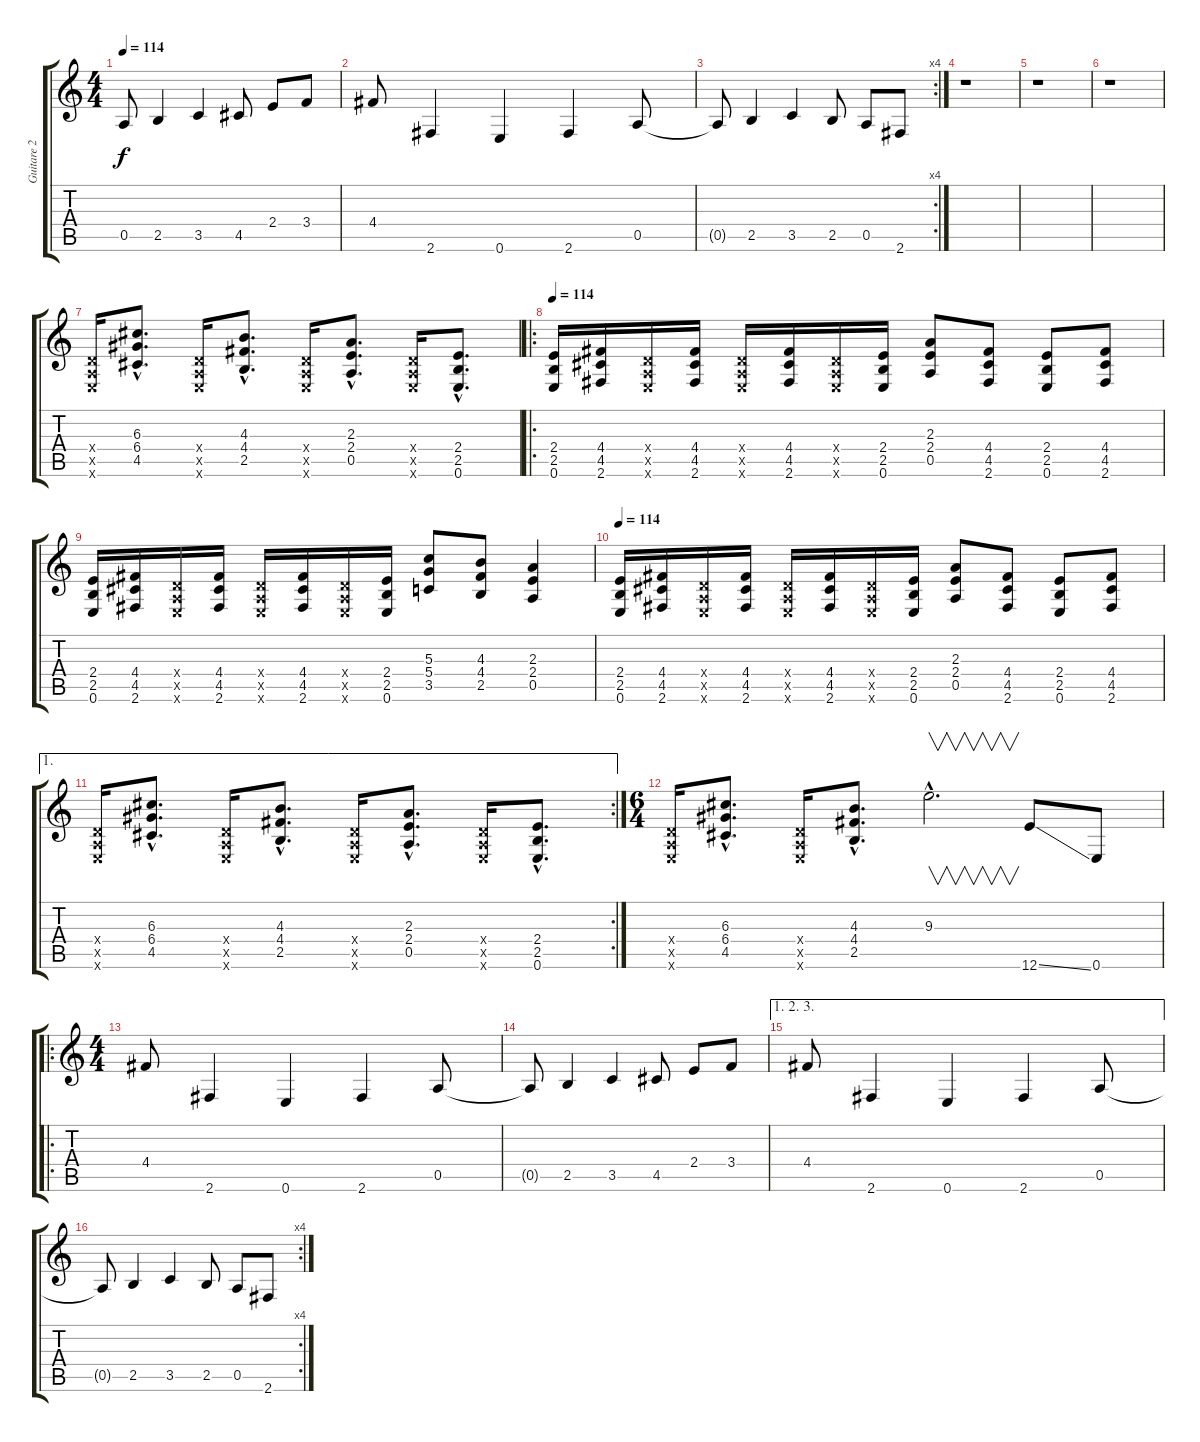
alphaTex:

\track ("Guitare 2" "Guitare 2") {instrument overdrivenguitar}
\staff {score tabs}
\tuning (E4 B3 G3 D3 A2 E2) {hide}
\ts (4 4)
\tempo 114
\clef g2
\ks c
0.5{t}.8{dy f} 2.5.4 3.5.4 4.5.8 2.4.8 3.4.8 |
4.4.8 2.6.4 0.6.4 2.6.4 0.5.8 |
\rc 4
0.5{t}.8 2.5.4 3.5.4 2.5.8 0.5.8 2.6.8 |
r.1 |
r.1 |
r.1 |
(0.4{x} 0.5{x} 0.6{x}).16 (6.3{hac} 6.4{hac} 4.5{hac}).8{d} (0.4{x} 0.5{x} 0.6{x}).16 (4.3{hac} 4.4{hac} 2.5{hac}).8{d} (0.4{x} 0.5{x} 0.6{x}).16 (2.3{hac} 2.4{hac} 0.5{hac}).8{d} (0.4{x} 0.5{x} 0.6{x}).16 (2.4{hac} 2.5{hac} 0.6{hac}).8{d} |
\ro
\tempo 114
(2.4 2.5 0.6).16 (4.4 4.5 2.6).16 (0.4{x} 0.5{x} 0.6{x}).16 (4.4 4.5 2.6).16 (0.4{x} 0.5{x} 0.6{x}).16 (4.4 4.5 2.6).16 (0.4{x} 0.5{x} 0.6{x}).16 (2.4 2.5 0.6).16 (2.3 2.4 0.5).8 (4.4 4.5 2.6).8 (2.4 2.5 0.6).8 (4.4 4.5 2.6).8 |
(2.4 2.5 0.6).16 (4.4 4.5 2.6).16 (0.4{x} 0.5{x} 0.6{x}).16 (4.4 4.5 2.6).16 (0.4{x} 0.5{x} 0.6{x}).16 (4.4 4.5 2.6).16 (0.4{x} 0.5{x} 0.6{x}).16 (2.4 2.5 0.6).16 (5.3 5.4 3.5).8 (4.3 4.4 2.5).8 (2.3 2.4 0.5).4 |
\tempo 114
(2.4 2.5 0.6).16 (4.4 4.5 2.6).16 (0.4{x} 0.5{x} 0.6{x}).16 (4.4 4.5 2.6).16 (0.4{x} 0.5{x} 0.6{x}).16 (4.4 4.5 2.6).16 (0.4{x} 0.5{x} 0.6{x}).16 (2.4 2.5 0.6).16 (2.3 2.4 0.5).8 (4.4 4.5 2.6).8 (2.4 2.5 0.6).8 (4.4 4.5 2.6).8 |
\ae 1
\rc 2
(0.4{x} 0.5{x} 0.6{x}).16 (6.3{hac} 6.4{hac} 4.5{hac}).8{d} (0.4{x} 0.5{x} 0.6{x}).16 (4.3{hac} 4.4{hac} 2.5{hac}).8{d} (0.4{x} 0.5{x} 0.6{x}).16 (2.3{hac} 2.4{hac} 0.5{hac}).8{d} (0.4{x} 0.5{x} 0.6{x}).16 (2.4{hac} 2.5{hac} 0.6{hac}).8{d} |
\ts (6 4)
(0.4{x} 0.5{x} 0.6{x}).16 (6.3{hac} 6.4{hac} 4.5{hac}).8{d} (0.4{x} 0.5{x} 0.6{x}).16 (4.3{hac} 4.4{hac} 2.5{hac}).8{d} 9.3{hac}.2{v d} 12.6{ss}.8 0.6.8 |
\ro
\ts (4 4)
4.4.8 2.6.4 0.6.4 2.6.4 0.5.8 |
0.5{t}.8 2.5.4 3.5.4 4.5.8 2.4.8 3.4.8 |
\ae (1 2 3)
4.4.8 2.6.4 0.6.4 2.6.4 0.5.8 |
\rc 4
0.5{t}.8 2.5.4 3.5.4 2.5.8 0.5.8 2.6.8
